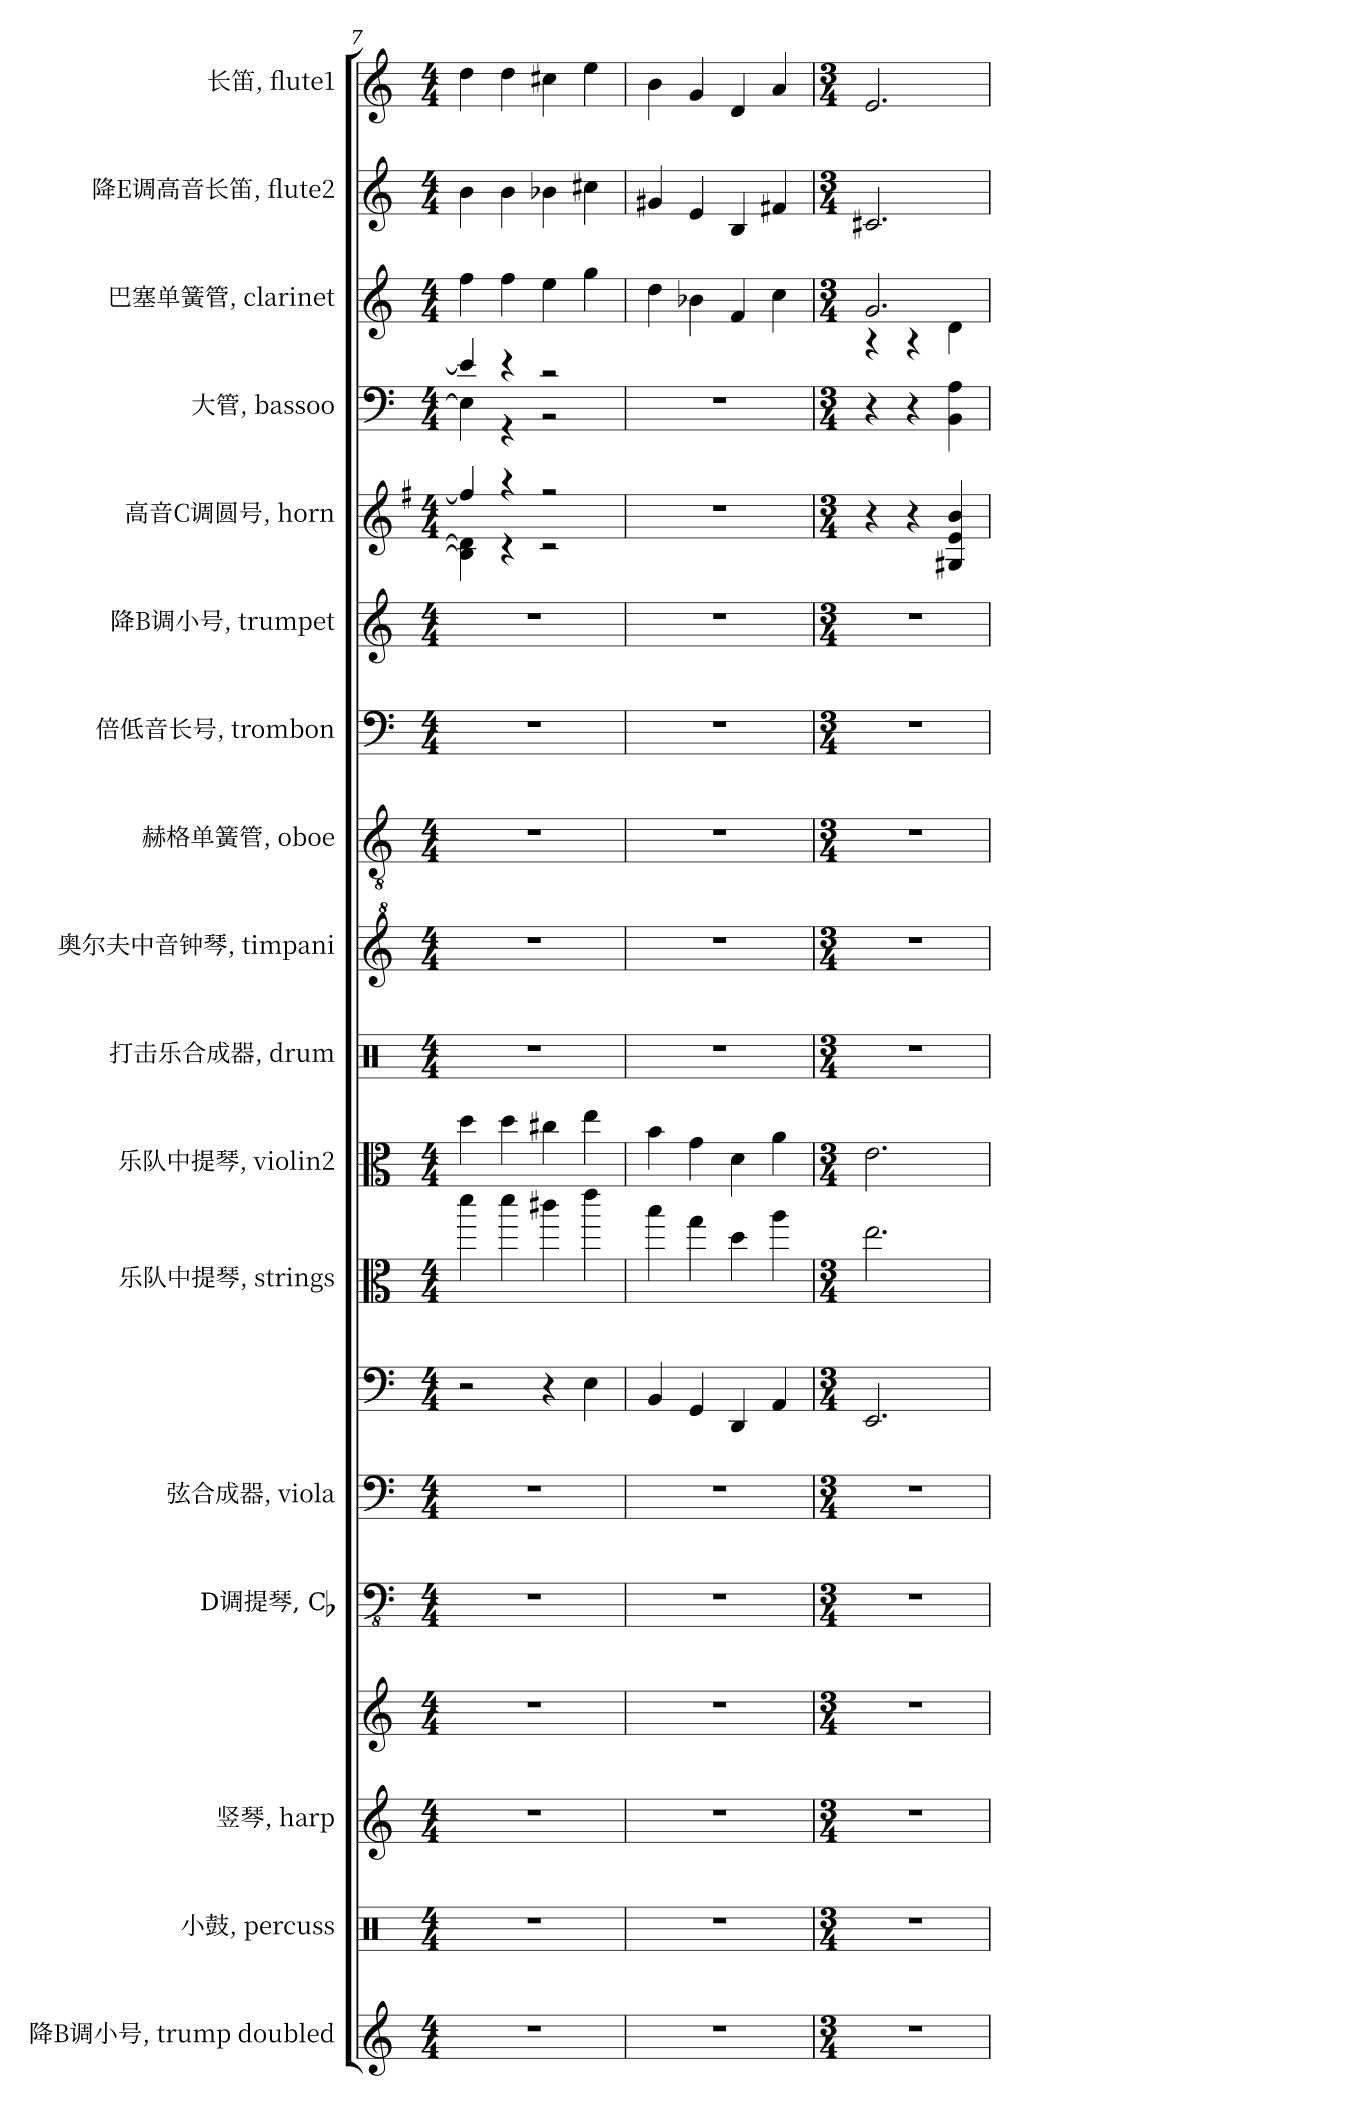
**kern	**kern	**kern	**kern	**kern	**kern	**kern	**kern	**kern	**kern	**kern	**kern	**kern	**kern	**kern	**kern	**kern	**kern	**kern
*part17	*part16	*part15	*part15	*part14	*part13	*part13	*part12	*part11	*part10	*part9	*part8	*part7	*part6	*part5	*part4	*part3	*part2	*part1
*staff19	*staff18	*staff17	*staff16	*staff15	*staff14	*staff13	*staff12	*staff11	*staff10	*staff9	*staff8	*staff7	*staff6	*staff5	*staff4	*staff3	*staff2	*staff1
*I"降B调小号, trump doubled	*I"小鼓, percuss	*I"竖琴, harp	*	*I"D调提琴, Cb	*I"弦合成器, viola	*	*I"乐队中提琴, strings	*I"乐队中提琴, violin2	*I"打击乐合成器, drum	*I"奥尔夫中音钟琴, timpani	*I"赫格单簧管, oboe	*I"倍低音长号, trombon	*I"降B调小号, trumpet	*I"高音C调圆号, horn	*I"大管, bassoo	*I"巴塞单簧管, clarinet	*I"降E调高音长笛, flute2	*I"长笛, flute1
*	*	*I'Hrp.	*	*	*	*	*	*	*	*	*	*	*I'B♭ Tpt.	*	*	*	*	*I'Fl.
*clefG2	*clefX	*clefG2	*clefG2	*clefFv4	*clefF4	*clefF4	*clefC3	*clefC3	*clefX	*clefG^2	*clefGv2	*clefF4	*clefG2	*clefG2	*clefF4	*clefG2	*clefG2	*clefG2
*ITrd1c2	*	*	*	*ITrd7c12	*	*	*	*	*	*	*	*	*ITrd1c2	*ITrd4c7	*	*ITrd2c3	*ITrd-2c-3	*
*k[b-e-]	*k[]	*k[]	*k[]	*k[]	*k[]	*k[]	*k[]	*k[]	*k[]	*k[]	*k[]	*k[]	*k[b-e-]	*k[]	*k[]	*k[f#c#g#]	*k[b-e-a-]	*k[]
*M4/4	*M4/4	*M4/4	*M4/4	*M4/4	*M4/4	*M4/4	*M4/4	*M4/4	*M4/4	*M4/4	*M4/4	*M4/4	*M4/4	*M4/4	*M4/4	*M4/4	*M4/4	*M4/4
=7	=7	=7	=7	=7	=7	=7	=7	=7	=7	=7	=7	=7	=7	=7	=7	=7	=7	=7
*	*	*	*	*	*	*	*	*	*	*	*	*	*	*^	*^	*	*	*
1r	1r	1r	1r	1r	1r	2r	4ddd\	4dd\	1r	1r	1r	1r	1r	4b/]	4E\] 4G#\]	4e/]	4E\]	4dd\	4dd\	4dd\
.	.	.	.	.	.	.	4ddd\	4dd\	.	.	.	.	.	4r	4r	4r	4r	4dd\	4dd\	4dd\
.	.	.	.	.	.	4r	4ccc#X\	4cc#X\	.	.	.	.	.	2r	2r	2r	2r	4cc#\	4dd-X\	4cc#X\
.	.	.	.	.	.	4E\	4eee\	4ee\	.	.	.	.	.	.	.	.	.	4ee\	4een\	4ee\
*	*	*	*	*	*	*	*	*	*	*	*	*	*	*v	*v	*	*	*	*	*
*	*	*	*	*	*	*	*	*	*	*	*	*	*	*	*v	*v	*	*	*
=8	=8	=8	=8	=8	=8	=8	=8	=8	=8	=8	=8	=8	=8	=8	=8	=8	=8	=8
1r	1r	1r	1r	1r	1r	4BB/	4bb\	4b\	1r	1r	1r	1r	1r	1r	1r	4b\	4bn/	4b\
.	.	.	.	.	.	4GG/	4gg\	4g\	.	.	.	.	.	.	.	4gn\	4g/	4g/
.	.	.	.	.	.	4DD/	4dd\	4d\	.	.	.	.	.	.	.	4d/	4d/	4d/
.	.	.	.	.	.	4AA/	4aa\	4a\	.	.	.	.	.	.	.	4a\	4an/	4a/
=9	=9	=9	=9	=9	=9	=9	=9	=9	=9	=9	=9	=9	=9	=9	=9	=9	=9	=9
*M3/4	*M3/4	*M3/4	*M3/4	*M3/4	*M3/4	*M3/4	*M3/4	*M3/4	*M3/4	*M3/4	*M3/4	*M3/4	*M3/4	*M3/4	*M3/4	*M3/4	*M3/4	*M3/4
*	*	*	*	*	*	*	*	*	*	*	*	*	*	*	*	*^	*	*
2.r	2.r	2.r	2.r	2.r	2.r	2.EE/	2.ee\	2.e\	2.r	2.r	2.r	2.r	2.r	4r	4r	2.e/	4r	2.en/	2.e/
.	.	.	.	.	.	.	.	.	.	.	.	.	.	4r	4r	.	4r	.	.
.	.	.	.	.	.	.	.	.	.	.	.	.	.	4C#X/ 4A/ 4e/	4BB\ 4A\	.	4B\	.	.
*	*	*	*	*	*	*	*	*	*	*	*	*	*	*	*	*v	*v	*	*
=	=	=	=	=	=	=	=	=	=	=	=	=	=	=	=	=	=	=
*-	*-	*-	*-	*-	*-	*-	*-	*-	*-	*-	*-	*-	*-	*-	*-	*-	*-	*-
